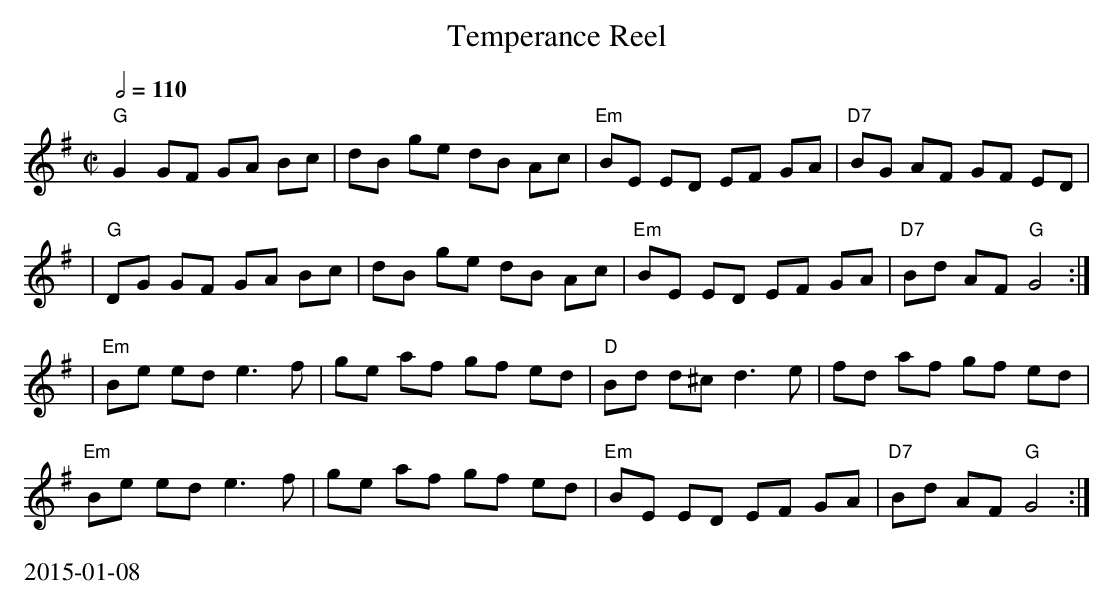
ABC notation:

X:1
T: Temperance Reel
M: C|
L: 1/8
K: G
Q: 1/2=110
 "G"G2 GF GA Bc | dB ge dB Ac | "Em"BE ED EF GA | "D7"BG AF GF ED |
|  "G"DG GF GA Bc | dB ge dB Ac | "Em"BE ED EF GA | "D7"Bd AF "G"G4 :|
| "Em"Be ed e3  f | ge af gf ed | "D"Bd d^c d3 e  |     fd af gf ed  |
"Em"Be ed e3  f | ge af gf ed | "Em"BE ED EF GA | "D7"Bd AF "G"G4 :|
